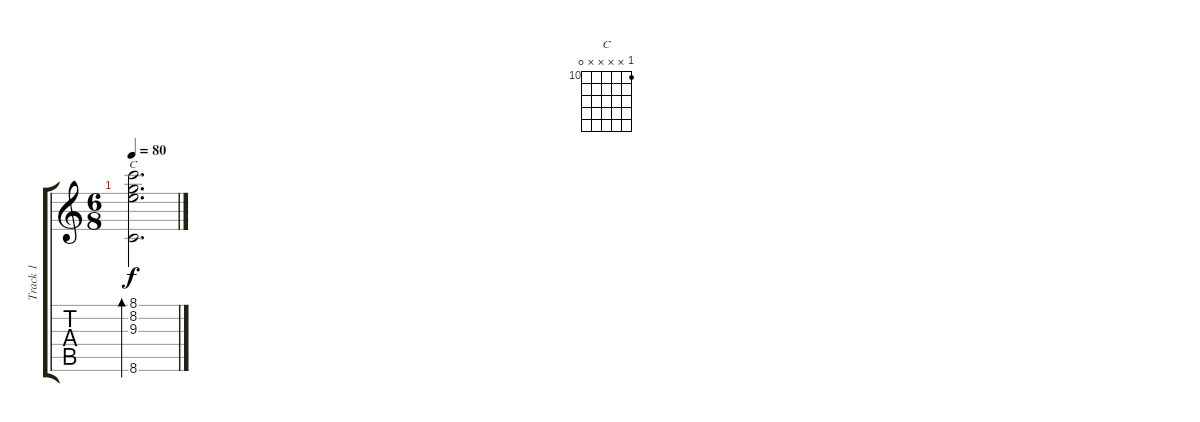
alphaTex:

\track ("Track 1" "Track 1") {instrument acousticguitarsteel}
\staff {score tabs}
\tuning (E4 B3 G3 D3 A2 E2) {hide}
\chord ("C" 10 x x x x 0) {firstfret 10}
\ts (6 8)
\tempo 80
\clef g2
\ks c
(8.1 8.2 9.3 8.6).2{d bd 240 ch "C" dy f}
